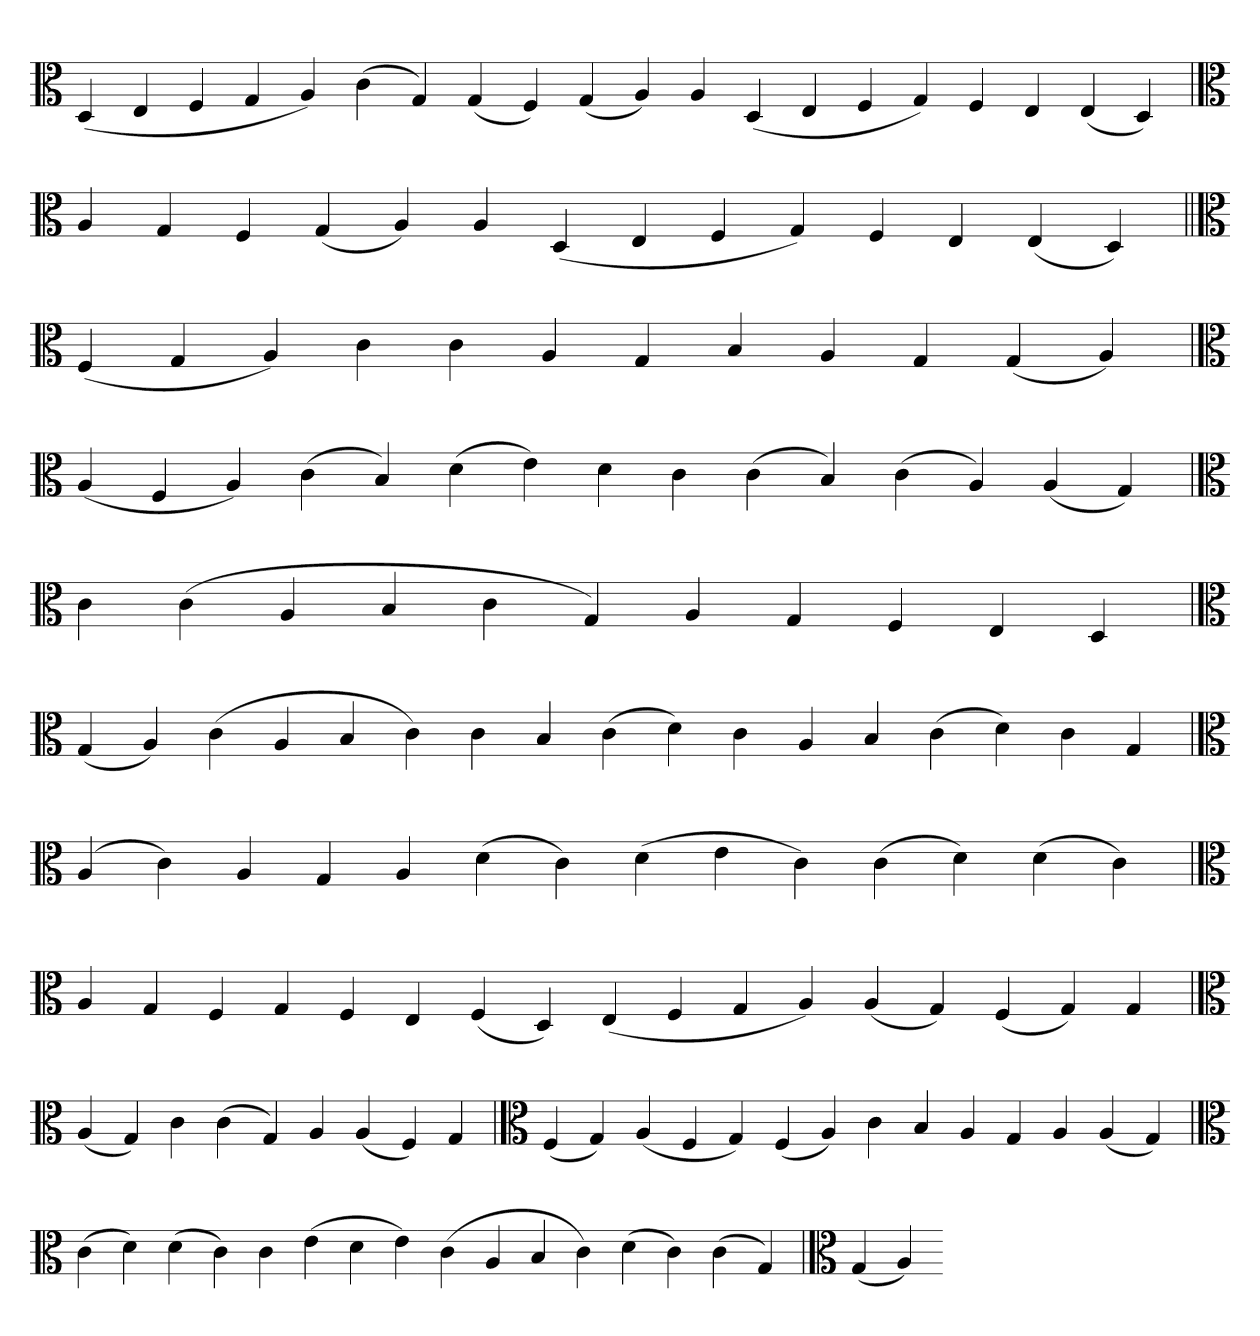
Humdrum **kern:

**kern
*part1
*staff1
*clefC3
=
(4D
4E
4F
4G
4A)
(4c
4G)
(4G
4F)
(4G
4A)
4A
(4D
4E
4F
4G)
4F
4E
(4E
4D)
=`
*clefC3
4A
4G
4F
(4G
4A)
4A
(4D
4E
4F
4G)
4F
4E
(4E
4D)
=||
*clefC3
(4F
4G
4A)
4c
4c
4A
4G
4B
4A
4G
(4G
4A)
=`
*clefC3
(4A
4F
4A)
(4c
4B)
(4d
4e)
4d
4c
(4c
4B)
(4c
4A)
(4A
4G)
='
*clefC3
4c
(4c
4A
4B
4c
4G)
4A
4G
4F
4E
4D
=`
*clefC3
(4G
4A)
(4c
4A
4B
4c)
4c
4B
(4c
4d)
4c
4A
4B
(4c
4d)
4c
4G
=`
*clefC3
(4A
4c)
4A
4G
4A
(4d
4c)
(4d
4e
4c)
(4c
4d)
(4d
4c)
=
*clefC3
4A
4G
4F
4G
4F
4E
(4F
4D)
(4E
4F
4G
4A)
(4A
4G)
(4F
4G)
4G
=
*clefC3
(4A
4G)
4c
(4c
4G)
4A
(4A
4F)
4G
=`
*clefC3
(4F
4G)
(4A
4F
4G)
(4F
4A)
4c
4B
4A
4G
4A
(4A
4G)
=
*clefC3
(4c
4d)
(4d
4c)
4c
(4e
4d
4e)
(4c
4A
4B
4c)
(4d
4c)
(4c
4G)
=`
*clefC3
(4G
4A)
=-
*-
